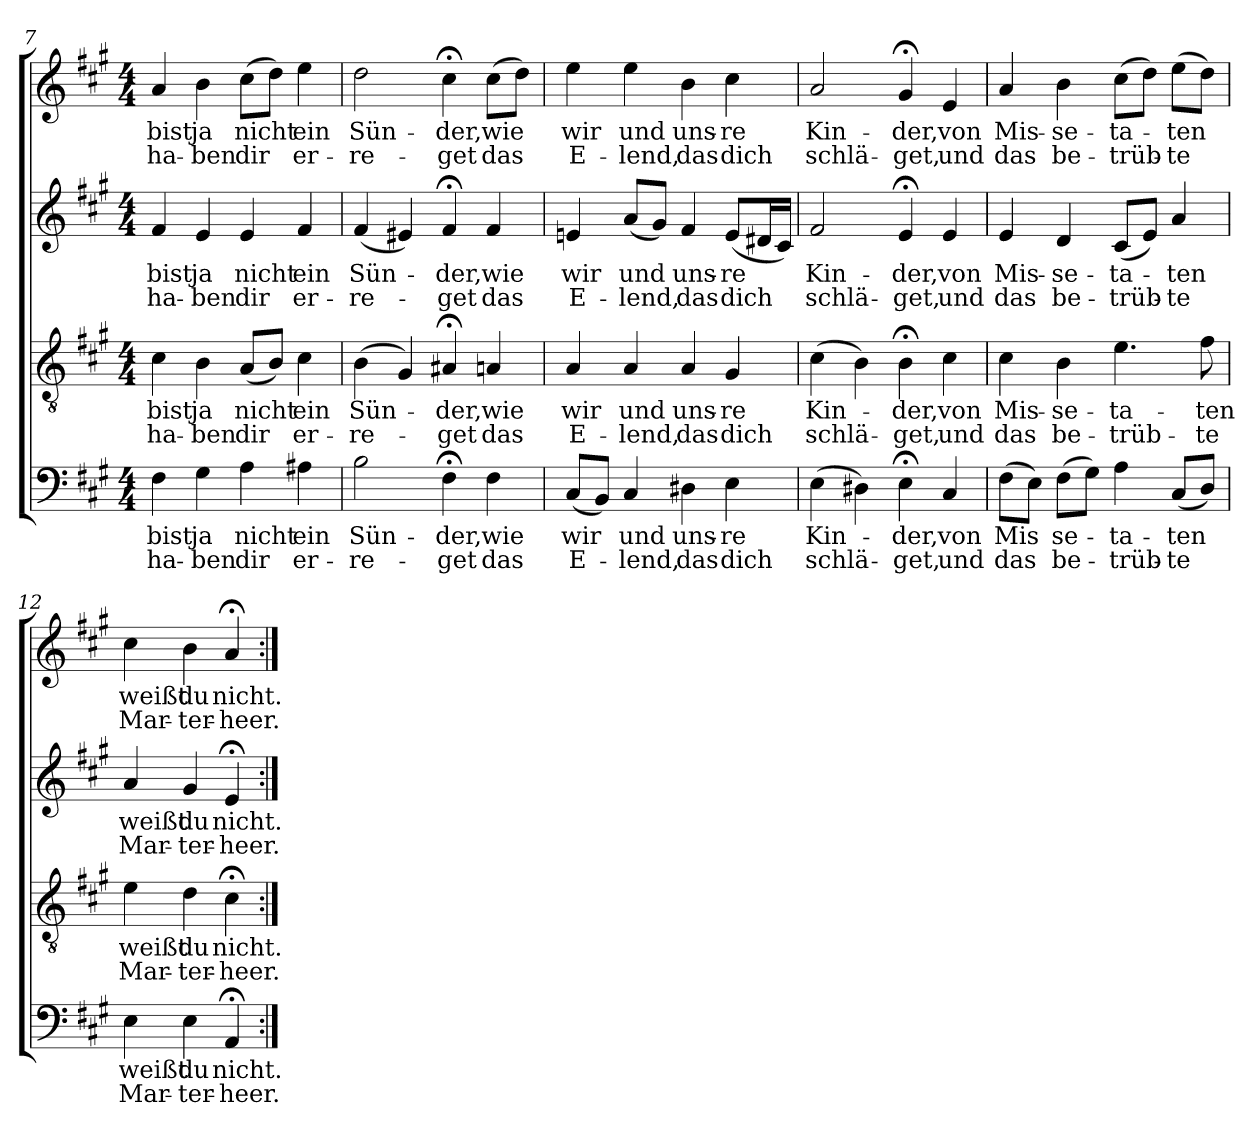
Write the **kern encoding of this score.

**kern	**text	**text	**kern	**text	**text	**kern	**text	**text	**kern	**text	**text
*part4	*part4	*part4	*part3	*part3	*part3	*part2	*part2	*part2	*part1	*part1	*part1
*staff4	*staff4	*staff4	*staff3	*staff3	*staff3	*staff2	*staff2	*staff2	*staff1	*staff1	*staff1
*clefF4	*	*	*clefGv2	*	*	*clefG2	*	*	*clefG2	*	*
*k[f#c#g#]	*	*	*k[f#c#g#]	*	*	*k[f#c#g#]	*	*	*k[f#c#g#]	*	*
*A:	*	*	*A:	*	*	*A:	*	*	*A:	*	*
*M4/4	*	*	*M4/4	*	*	*M4/4	*	*	*M4/4	*	*
=7	=7	=7	=7	=7	=7	=7	=7	=7	=7	=7	=7
!	!LO:LY:b	!LO:LY:b	!	!LO:LY:b	!LO:LY:b	!	!LO:LY:b	!LO:LY:b	!	!LO:LY:b	!LO:LY:b
4F#\	bist	ha-	4c#\	bist	ha-	4f#/	bist	ha-	4a/	bist	ha-
!	!LO:LY:b	!LO:LY:b	!	!LO:LY:b	!LO:LY:b	!	!LO:LY:b	!LO:LY:b	!	!LO:LY:b	!LO:LY:b
4G#\	ja	-ben	4B\	ja	-ben	4e/	ja	-ben	4b\	ja	-ben
!	!LO:LY:b	!LO:LY:b	!	!LO:LY:b	!LO:LY:b	!	!LO:LY:b	!LO:LY:b	!	!LO:LY:b	!LO:LY:b
4A\	nicht	dir	(<8A/L	nicht	dir	4e/	nicht	dir	(>8cc#\L	nicht	dir
.	.	.	8B/J)	.	.	.	.	.	8dd\J)	.	.
!	!LO:LY:b	!LO:LY:b	!	!LO:LY:b	!LO:LY:b	!	!LO:LY:b	!LO:LY:b	!	!LO:LY:b	!LO:LY:b
4A#X\	ein	er-	4c#\	ein	er-	4f#/	ein	er-	4ee\	ein	er-
=8	=8	=8	=8	=8	=8	=8	=8	=8	=8	=8	=8
!	!LO:LY:b	!LO:LY:b	!	!LO:LY:b	!LO:LY:b	!	!LO:LY:b	!LO:LY:b	!	!LO:LY:b	!LO:LY:b
2B\	Sün-	-re-	(<4B\	Sün-	-re-	(<4f#/	Sün-	-re-	2dd\	Sün-	-re-
.	.	.	4G#/)	.	.	4e#X/)	.	.	.	.	.
!	!LO:LY:b	!LO:LY:b	!	!LO:LY:b	!LO:LY:b	!	!LO:LY:b	!LO:LY:b	!	!LO:LY:b	!LO:LY:b
4F#;<\	-der,	-get	4A#X;/	-der,	-get	4f#;/	-der,	-get	4cc#;<\	-der,	-get
!	!LO:LY:b	!LO:LY:b	!	!LO:LY:b	!LO:LY:b	!	!LO:LY:b	!LO:LY:b	!	!LO:LY:b	!LO:LY:b
4F#\	wie	das	4An/	wie	das	4f#/	wie	das	(>8cc#\L	wie	das
.	.	.	.	.	.	.	.	.	8dd\J)	.	.
!!LO:LB:g=z
=9	=9	=9	=9	=9	=9	=9	=9	=9	=9	=9	=9
!	!LO:LY:b	!LO:LY:b	!	!LO:LY:b	!LO:LY:b	!	!LO:LY:b	!LO:LY:b	!	!LO:LY:b	!LO:LY:b
(<8C#/L	wir	E-	4A/	wir	E-	4en/	wir	E-	4ee\	wir	E-
8BB/J)	.	.	.	.	.	.	.	.	.	.	.
!	!LO:LY:b	!LO:LY:b	!	!LO:LY:b	!LO:LY:b	!	!LO:LY:b	!LO:LY:b	!	!LO:LY:b	!LO:LY:b
4C#/	und	-lend,	4A/	und	-lend,	(<8a/L	und	-lend,	4ee\	und	-lend,
.	.	.	.	.	.	8g#/J)	.	.	.	.	.
!	!LO:LY:b	!LO:LY:b	!	!LO:LY:b	!LO:LY:b	!	!LO:LY:b	!LO:LY:b	!	!LO:LY:b	!LO:LY:b
4D#X\	uns-	das	4A/	uns-	das	4f#/	uns-	das	4b\	uns-	das
!	!LO:LY:b	!LO:LY:b	!	!LO:LY:b	!LO:LY:b	!	!LO:LY:b	!LO:LY:b	!	!LO:LY:b	!LO:LY:b
4E\	-re	dich	4G#/	-re	dich	(<8e/L	-re	dich	4cc#\	-re	dich
.	.	.	.	.	.	16d#X/L	.	.	.	.	.
.	.	.	.	.	.	16c#/JJ)	.	.	.	.	.
=10	=10	=10	=10	=10	=10	=10	=10	=10	=10	=10	=10
!	!LO:LY:b	!LO:LY:b	!	!LO:LY:b	!LO:LY:b	!	!LO:LY:b	!LO:LY:b	!	!LO:LY:b	!LO:LY:b
(>4E\	Kin-	schlä-	(>4c#\	Kin-	schlä-	2f#/	Kin-	schlä-	2a/	Kin-	schlä-
4D#X\)	.	.	4B\)	.	.	.	.	.	.	.	.
!	!LO:LY:b	!LO:LY:b	!	!LO:LY:b	!LO:LY:b	!	!LO:LY:b	!LO:LY:b	!	!LO:LY:b	!LO:LY:b
4E;<\	-der,	-get,	4B;<\	-der,	-get,	4e;/	-der,	-get,	4g#;/	-der,	-get,
!	!LO:LY:b	!LO:LY:b	!	!LO:LY:b	!LO:LY:b	!	!LO:LY:b	!LO:LY:b	!	!LO:LY:b	!LO:LY:b
4C#/	von	und	4c#\	von	und	4e/	von	und	4e/	von	und
=11	=11	=11	=11	=11	=11	=11	=11	=11	=11	=11	=11
!	!LO:LY:b	!LO:LY:b	!	!LO:LY:b	!LO:LY:b	!	!LO:LY:b	!LO:LY:b	!	!LO:LY:b	!LO:LY:b
(>8F#\L	Mis	das	4c#\	Mis-	das	4e/	Mis-	das	4a/	Mis-	das
8E\J)	.	.	.	.	.	.	.	.	.	.	.
!	!LO:LY:b	!LO:LY:b	!	!LO:LY:b	!LO:LY:b	!	!LO:LY:b	!LO:LY:b	!	!LO:LY:b	!LO:LY:b
(>8F#\L	se-	be-	4B\	-se-	be-	4d/	-se-	be-	4b\	-se-	be-
8G#\J)	.	.	.	.	.	.	.	.	.	.	.
!	!LO:LY:b	!LO:LY:b	!	!LO:LY:b	!LO:LY:b	!	!LO:LY:b	!LO:LY:b	!	!LO:LY:b	!LO:LY:b
4A\	-ta-	-trüb-	4.e\	-ta-	-trüb-	(<8c#/L	-ta-	-trüb-	(>8cc#\L	-ta-	-trüb-
.	.	.	.	.	.	8e/J)	.	.	8dd\J)	.	.
!	!LO:LY:b	!LO:LY:b	!	!	!	!	!LO:LY:b	!LO:LY:b	!	!LO:LY:b	!LO:LY:b
(<8C#/L	-ten	-te	.	.	.	4a/	-ten	-te	(>8ee\L	-ten	-te
!	!	!	!	!LO:LY:b	!LO:LY:b	!	!	!	!	!	!
8D/J)	.	.	8f#\	-ten	-te	.	.	.	8dd\J)	.	.
=12	=12	=12	=12	=12	=12	=12	=12	=12	=12	=12	=12
!	!LO:LY:b	!LO:LY:b	!	!LO:LY:b	!LO:LY:b	!	!LO:LY:b	!LO:LY:b	!	!LO:LY:b	!LO:LY:b
4E\	weißt	Mar-	4e\	weißt	Mar-	4a/	weißt	Mar-	4cc#\	weißt	Mar-
!	!LO:LY:b	!LO:LY:b	!	!LO:LY:b	!LO:LY:b	!	!LO:LY:b	!LO:LY:b	!	!LO:LY:b	!LO:LY:b
4E\	du	-ter-	4d\	du	-ter-	4g#/	du	-ter-	4b\	du	-ter-
!	!LO:LY:b	!LO:LY:b	!	!LO:LY:b	!LO:LY:b	!	!LO:LY:b	!LO:LY:b	!	!LO:LY:b	!LO:LY:b
4AA;/	nicht.	-heer.	4c#;<\	nicht.	-heer.	4e;/	nicht.	-heer.	4a;/	nicht.	-heer.
=:|!	=:|!	=:|!	=:|!	=:|!	=:|!	=:|!	=:|!	=:|!	=:|!	=:|!	=:|!
*-	*-	*-	*-	*-	*-	*-	*-	*-	*-	*-	*-
